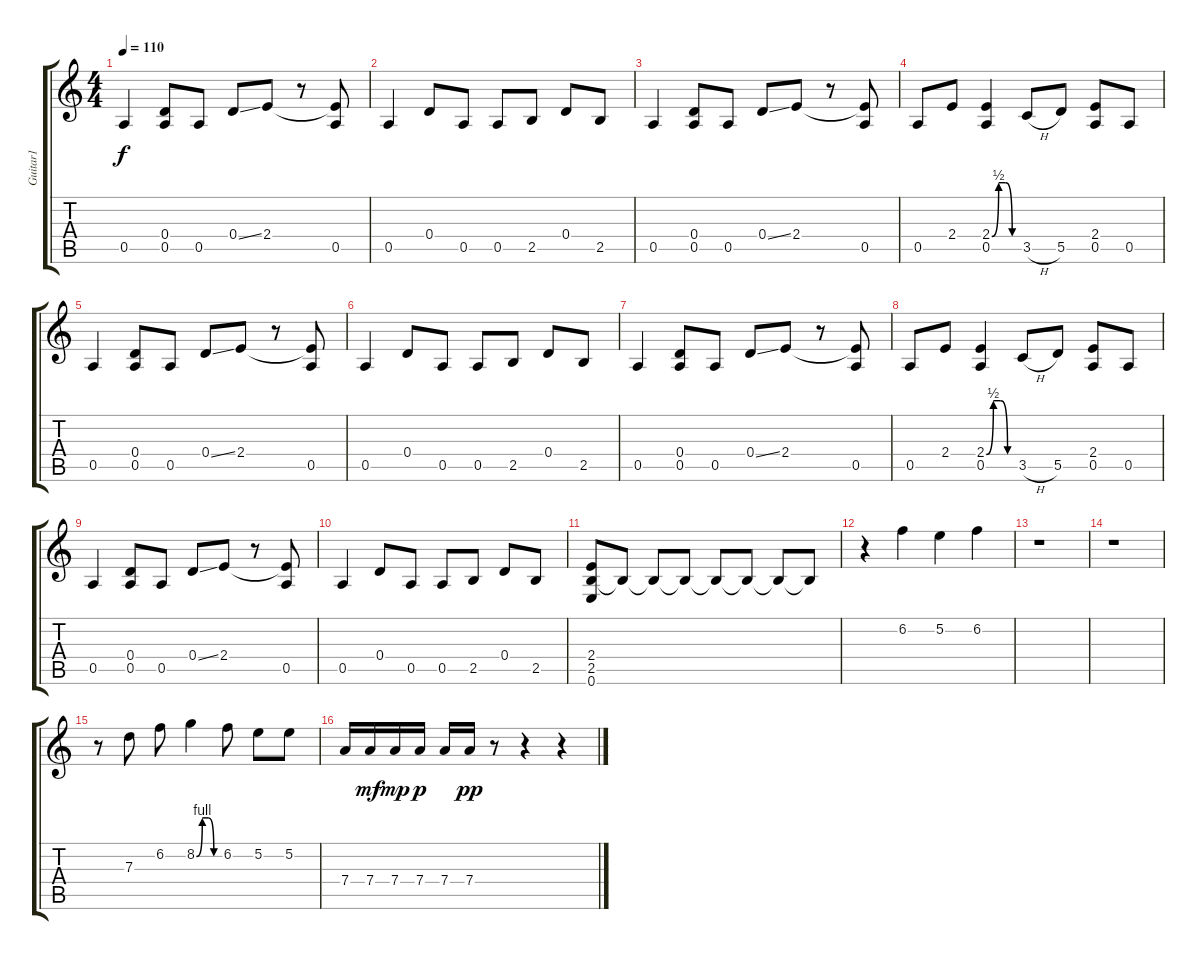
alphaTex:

\track ("Guitar1" "Guitar1") {instrument electricguitarclean}
\staff {score tabs}
\tuning (E4 B3 G3 D3 A2 E2) {hide}
\ts (4 4)
\tempo 110
\clef g2
\ks c
0.5.4{dy f} (0.4 0.5).8 0.5.8 0.4{ss}.8 2.4.8 r.8 (2.4{t} 0.5).8 |
0.5.4 0.4.8 0.5.8 0.5.8 2.5.8 0.4.8 2.5.8 |
0.5.4 (0.4 0.5).8 0.5.8 0.4{ss}.8 2.4.8 r.8 (2.4{t} 0.5).8 |
0.5.8 2.4.8 (2.4{be (custom 0 0 15 2 30 2 45 0 60 0)} 0.5).4 3.5{h}.8 5.5.8 (2.4 0.5).8 0.5.8 |
0.5.4 (0.4 0.5).8 0.5.8 0.4{ss}.8 2.4.8 r.8 (2.4{t} 0.5).8 |
0.5.4 0.4.8 0.5.8 0.5.8 2.5.8 0.4.8 2.5.8 |
0.5.4 (0.4 0.5).8 0.5.8 0.4{ss}.8 2.4.8 r.8 (2.4{t} 0.5).8 |
0.5.8 2.4.8 (2.4{be (custom 0 0 15 2 30 2 45 0 60 0)} 0.5).4 3.5{h}.8 5.5.8 (2.4 0.5).8 0.5.8 |
0.5.4 (0.4 0.5).8 0.5.8 0.4{ss}.8 2.4.8 r.8 (2.4{t} 0.5).8 |
0.5.4 0.4.8 0.5.8 0.5.8 2.5.8 0.4.8 2.5.8 |
(2.4 2.5 0.6).8 2.5{t}.8 2.5{t}.8 2.5{t}.8 2.5{t}.8 2.5{t}.8 2.5{t}.8 2.5{t}.8 |
r.4{volume 10 balance 8 instrument overdrivenguitar} 6.2.4 5.2.4 6.2.4 |
r.1 |
r.1 |
r.8 7.3.8{volume 16 balance 9 instrument overdrivenguitar} 6.2.8 8.2{be (custom 0 0 15 4 30 4 45 0 60 0)}.4 6.2.8 5.2.8 5.2.8 |
7.4.16{volume 16 balance 10 instrument overdrivenguitar} 7.4.16{dy mf} 7.4.16{dy mp} 7.4.16{dy p} 7.4.16 7.4.16{dy pp} r.8 r.4 r.4
